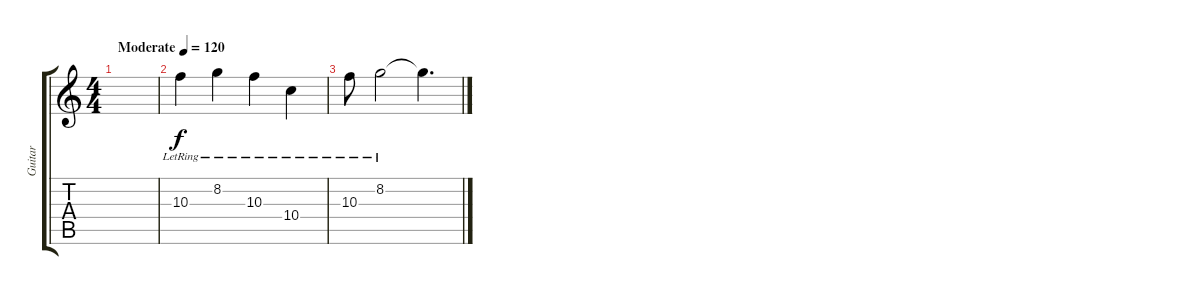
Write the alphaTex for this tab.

\track ("Guitar" "Guitar") {instrument electricguitarjazz}
\staff {score tabs}
\tuning (E4 B3 G3 D3 A2 E2) {hide}
\ts (4 4)
\tempo (120 "Moderate")
\clef g2
\ks c
|
10.3{lr}.4 8.2{lr}.4 10.3{lr}.4 10.4{lr}.4 |
10.3{lr}.8 8.2{lr}.2 8.2{t}.4{d}
